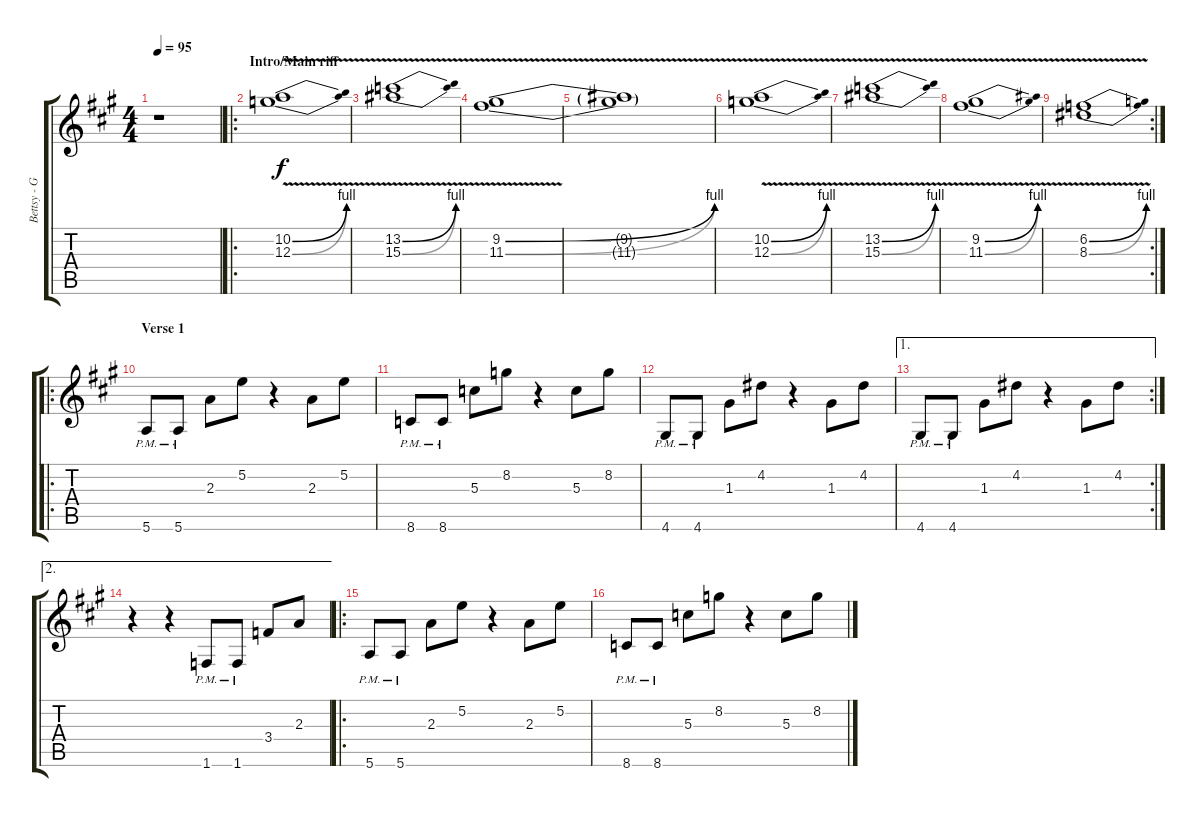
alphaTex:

\track ("Bettsy - Guitar 1" "Bettsy - G") {instrument distortionguitar}
\staff {score tabs}
\tuning (E4 B3 G3 D3 A2 E2) {hide}
\ts (4 4)
\tempo 95
\clef g2
\ks a
r.1{dy f instrument distortionguitar} |
\ro
\section ("" "Intro/Main riff")
(10.2{be (bend 0 0 60 4) v} 12.3{be (bend 0 0 60 4) v}).1{balance 8} |
(13.2{be (bend 0 0 60 4) v} 15.3{be (bend 0 0 60 4) v}).1 |
(9.2{be (bend 0 0 60 4) v} 11.3{be (bend 0 0 60 4) v}).1 |
(9.2{t} 11.3{t}).1 |
(10.2{be (bend 0 0 60 4) v} 12.3{be (bend 0 0 60 4) v}).1 |
(13.2{be (bend 0 0 60 4) v} 15.3{be (bend 0 0 60 4) v}).1 |
(9.2{be (bend 0 0 60 4) v} 11.3{be (bend 0 0 60 4) v}).1 |
\rc 2
(6.2{be (bend 0 0 60 4) v} 8.3{be (bend 0 0 60 4) v}).1 |
\ro
\section ("" "Verse 1")
5.6{pm}.8 5.6{pm}.8 2.3.8 5.2.8 r.4 2.3.8 5.2.8 |
8.6{pm}.8 8.6{pm}.8 5.3.8 8.2.8 r.4 5.3.8 8.2.8 |
4.6{pm}.8 4.6{pm}.8 1.3.8 4.2.8 r.4 1.3.8 4.2.8 |
\ae 1
\rc 2
4.6{pm}.8 4.6{pm}.8 1.3.8 4.2.8 r.4 1.3.8 4.2.8 |
\ae 2
r.4 r.4 1.6{pm}.8 1.6{pm}.8 3.4.8 2.3.8 |
\ro
5.6{pm}.8 5.6{pm}.8 2.3.8 5.2.8 r.4 2.3.8 5.2.8 |
8.6{pm}.8 8.6{pm}.8 5.3.8 8.2.8 r.4 5.3.8 8.2.8
